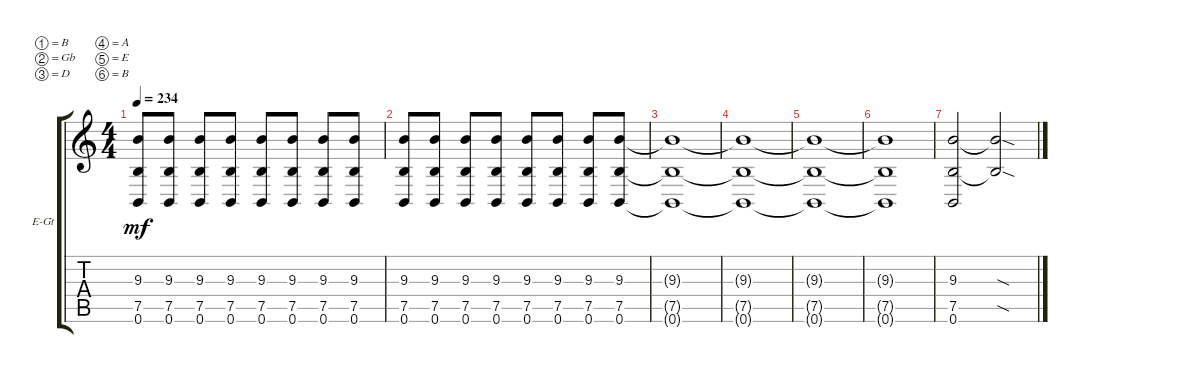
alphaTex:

\bracketExtendMode groupsimilarinstruments
\firstSystemTrackNameOrientation horizontal
\otherSystemsTrackNameOrientation horizontal
\track ("Electric Guitar 1" "E-Gt") {instrument distortionguitar}
\staff {score tabs}
\tuning (B3 Gb3 D3 A2 E2 B1)
\ts (4 4)
\tempo 234
\clef g2
\ks c
(0.6 7.5 9.3).8{dy mf} (0.6 7.5 9.3).8 (0.6 7.5 9.3).8 (0.6 7.5 9.3).8 (0.6 7.5 9.3).8 (0.6 7.5 9.3).8 (0.6 7.5 9.3).8 (0.6 7.5 9.3).8 |
(0.6 7.5 9.3).8 (0.6 7.5 9.3).8 (0.6 7.5 9.3).8 (0.6 7.5 9.3).8 (0.6 7.5 9.3).8 (0.6 7.5 9.3).8 (0.6 7.5 9.3).8 (0.6 7.5 9.3).8 |
(0.6{t} 7.5{t} 9.3{t}).1 |
(0.6{t} 7.5{t} 9.3{t}).1 |
(0.6{t} 7.5{t} 9.3{t}).1 |
(0.6{t} 7.5{t} 9.3{t}).1 |
(0.6 7.5 9.3).2 (7.5{sod t} 9.3{sod t}).2
